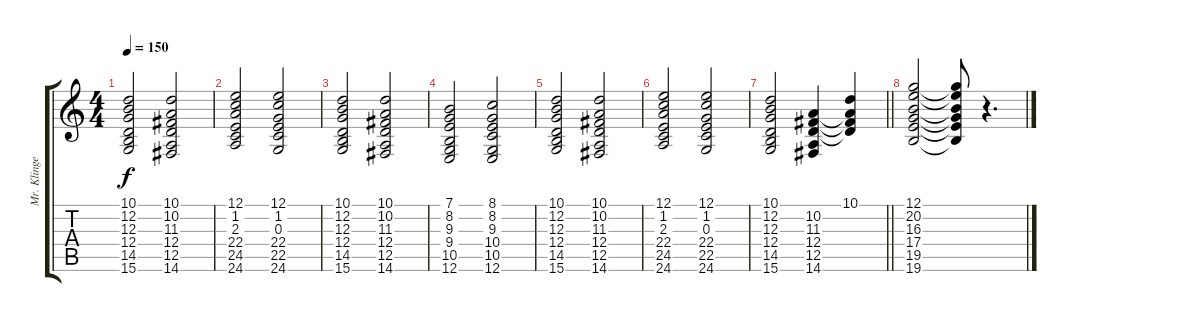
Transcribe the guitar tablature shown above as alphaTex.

\track ("Mr. Klingenberg" "Mr. Klinge") {instrument stringensemble1}
\staff {score tabs}
\tuning (E4 B3 G3 D3 A2 E2) {hide}
\ts (4 4)
\tempo 150
\clef g2
\ks c
(10.1 12.2 12.3 12.4 14.5 15.6).2{dy f} (10.1 10.2 11.3 12.4 12.5 14.6).2 |
(12.1 1.2 2.3 22.4 24.5 24.6).2 (12.1 1.2 0.3 22.4 22.5 24.6).2 |
(10.1 12.2 12.3 12.4 14.5 15.6).2 (10.1 10.2 11.3 12.4 12.5 14.6).2 |
(7.1 8.2 9.3 9.4 10.5 12.6).2 (8.1 8.2 9.3 10.4 10.5 12.6).2 |
(10.1 12.2 12.3 12.4 14.5 15.6).2 (10.1 10.2 11.3 12.4 12.5 14.6).2 |
(12.1 1.2 2.3 22.4 24.5 24.6).2 (12.1 1.2 0.3 22.4 22.5 24.6).2 |
\barLineRight lightlight
(10.1 12.2 12.3 12.4 14.5 15.6).2 (10.2 11.3 12.4 12.5 14.6).4 (10.1 10.2{t} 11.3{t} 12.4{t}).4 |
(12.1 20.2 16.3 17.4 19.5 19.6).2 (12.1{t} 20.2{t} 16.3{t} 17.4{t} 19.5{t} 19.6{t}).8 r.4{d}
